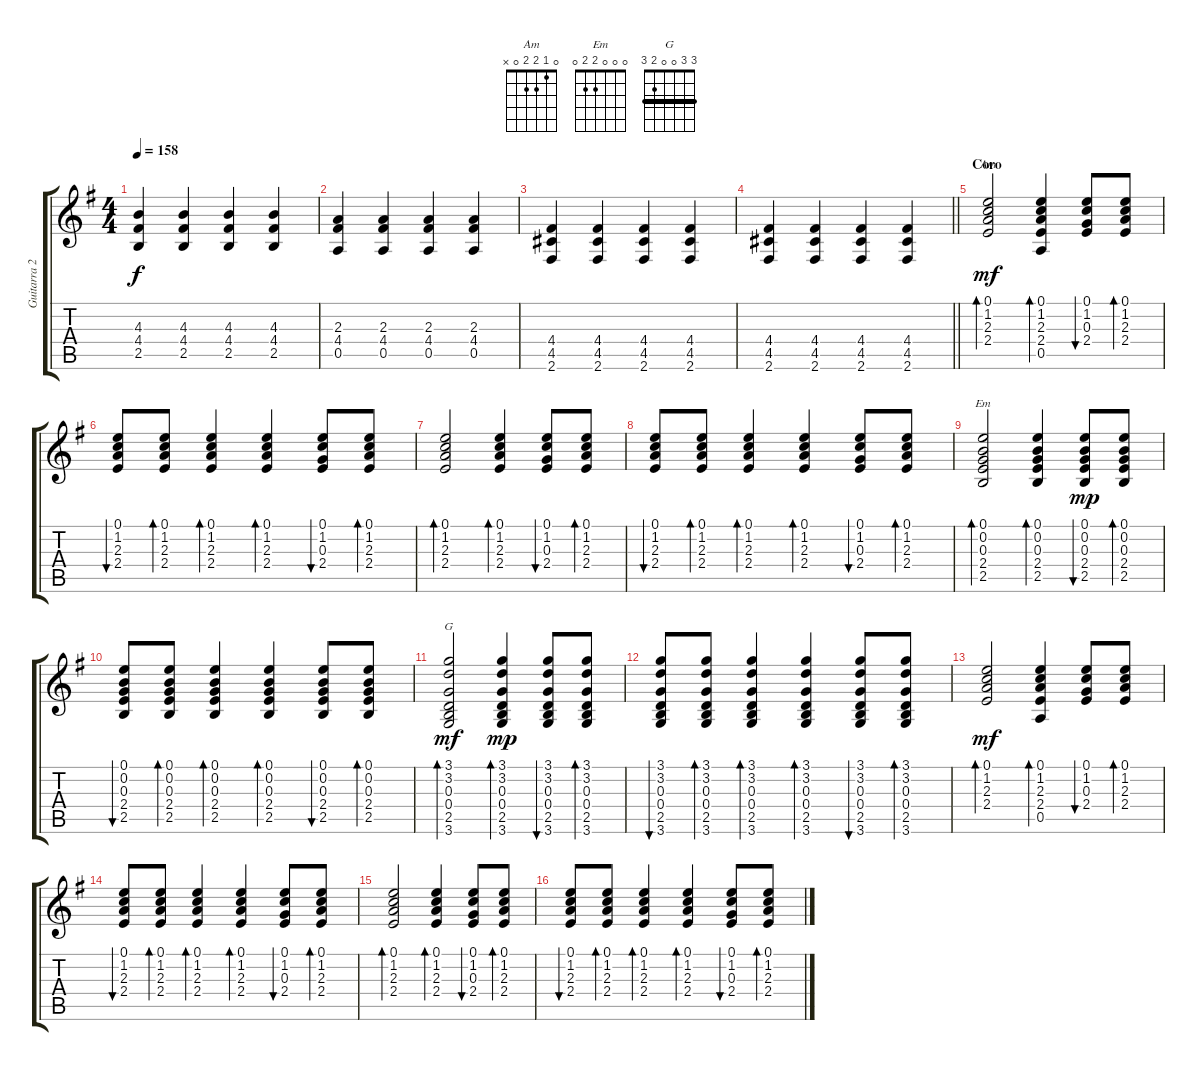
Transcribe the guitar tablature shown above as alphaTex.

\track ("Guitarra 2" "Guitarra 2") {instrument acousticguitarsteel}
\staff {score tabs}
\tuning (E4 B3 G3 D3 A2 E2) {hide}
\chord ("Am" 0 1 2 2 0 x)
\chord ("Em" 0 0 0 2 2 0)
\chord ("G" 3 3 0 0 2 3) {barre 3}
\ts (4 4)
\tempo 158
\clef g2
\ks g
(4.3 4.4 2.5).4{dy f} (4.3 4.4 2.5).4 (4.3 4.4 2.5).4 (4.3 4.4 2.5).4 |
(2.3 4.4 0.5).4 (2.3 4.4 0.5).4 (2.3 4.4 0.5).4 (2.3 4.4 0.5).4 |
(4.4 4.5 2.6).4 (4.4 4.5 2.6).4 (4.4 4.5 2.6).4 (4.4 4.5 2.6).4 |
\barLineRight lightlight
(4.4 4.5 2.6).4 (4.4 4.5 2.6).4 (4.4 4.5 2.6).4 (4.4 4.5 2.6).4 |
\section ("" "Coro")
(0.1 1.2 2.3 2.4).2{bd 30 ch "Am" dy mf} (0.1 1.2 2.3 2.4 0.5).4{bd 30} (0.1 1.2 0.3 2.4).8{bu 30} (0.1 1.2 2.3 2.4).8{bd 30} |
(0.1 1.2 2.3 2.4).8{bu 30} (0.1 1.2 2.3 2.4).8{bd 30} (0.1 1.2 2.3 2.4).4{bd 30} (0.1 1.2 2.3 2.4).4{bd 30} (0.1 1.2 0.3 2.4).8{bu 30} (0.1 1.2 2.3 2.4).8{bd 30} |
(0.1 1.2 2.3 2.4).2{bd 30} (0.1 1.2 2.3 2.4).4{bd 30} (0.1 1.2 0.3 2.4).8{bu 30} (0.1 1.2 2.3 2.4).8{bd 30} |
(0.1 1.2 2.3 2.4).8{bu 30} (0.1 1.2 2.3 2.4).8{bd 30} (0.1 1.2 2.3 2.4).4{bd 30} (0.1 1.2 2.3 2.4).4{bd 30} (0.1 1.2 0.3 2.4).8{bu 30} (0.1 1.2 2.3 2.4).8{bd 30} |
(0.1 0.2 0.3 2.4 2.5).2{bd 30 ch "Em"} (0.1 0.2 0.3 2.4 2.5).4{bd 30} (0.1 0.2 0.3 2.4 2.5).8{bu 30 dy mp} (0.1 0.2 0.3 2.4 2.5).8{bd 30} |
(0.1 0.2 0.3 2.4 2.5).8{bu 30} (0.1 0.2 0.3 2.4 2.5).8{bd 30} (0.1 0.2 0.3 2.4 2.5).4{bd 30} (0.1 0.2 0.3 2.4 2.5).4{bd 30} (0.1 0.2 0.3 2.4 2.5).8{bu 30} (0.1 0.2 0.3 2.4 2.5).8{bd 30} |
(3.1 3.2 0.3 0.4 2.5 3.6).2{bd 30 ch "G" dy mf} (3.1 3.2 0.3 0.4 2.5 3.6).4{bd 30 dy mp} (3.1 3.2 0.3 0.4 2.5 3.6).8{bu 30} (3.1 3.2 0.3 0.4 2.5 3.6).8{bd 30} |
(3.1 3.2 0.3 0.4 2.5 3.6).8{bu 30} (3.1 3.2 0.3 0.4 2.5 3.6).8{bd 30} (3.1 3.2 0.3 0.4 2.5 3.6).4{bd 30} (3.1 3.2 0.3 0.4 2.5 3.6).4{bd 30} (3.1 3.2 0.3 0.4 2.5 3.6).8{bu 30} (3.1 3.2 0.3 0.4 2.5 3.6).8{bd 30} |
(0.1 1.2 2.3 2.4).2{bd 30 dy mf} (0.1 1.2 2.3 2.4 0.5).4{bd 30} (0.1 1.2 0.3 2.4).8{bu 30} (0.1 1.2 2.3 2.4).8{bd 30} |
(0.1 1.2 2.3 2.4).8{bu 30} (0.1 1.2 2.3 2.4).8{bd 30} (0.1 1.2 2.3 2.4).4{bd 30} (0.1 1.2 2.3 2.4).4{bd 30} (0.1 1.2 0.3 2.4).8{bu 30} (0.1 1.2 2.3 2.4).8{bd 30} |
(0.1 1.2 2.3 2.4).2{bd 30} (0.1 1.2 2.3 2.4).4{bd 30} (0.1 1.2 0.3 2.4).8{bu 30} (0.1 1.2 2.3 2.4).8{bd 30} |
(0.1 1.2 2.3 2.4).8{bu 30} (0.1 1.2 2.3 2.4).8{bd 30} (0.1 1.2 2.3 2.4).4{bd 30} (0.1 1.2 2.3 2.4).4{bd 30} (0.1 1.2 0.3 2.4).8{bu 30} (0.1 1.2 2.3 2.4).8{bd 30}
